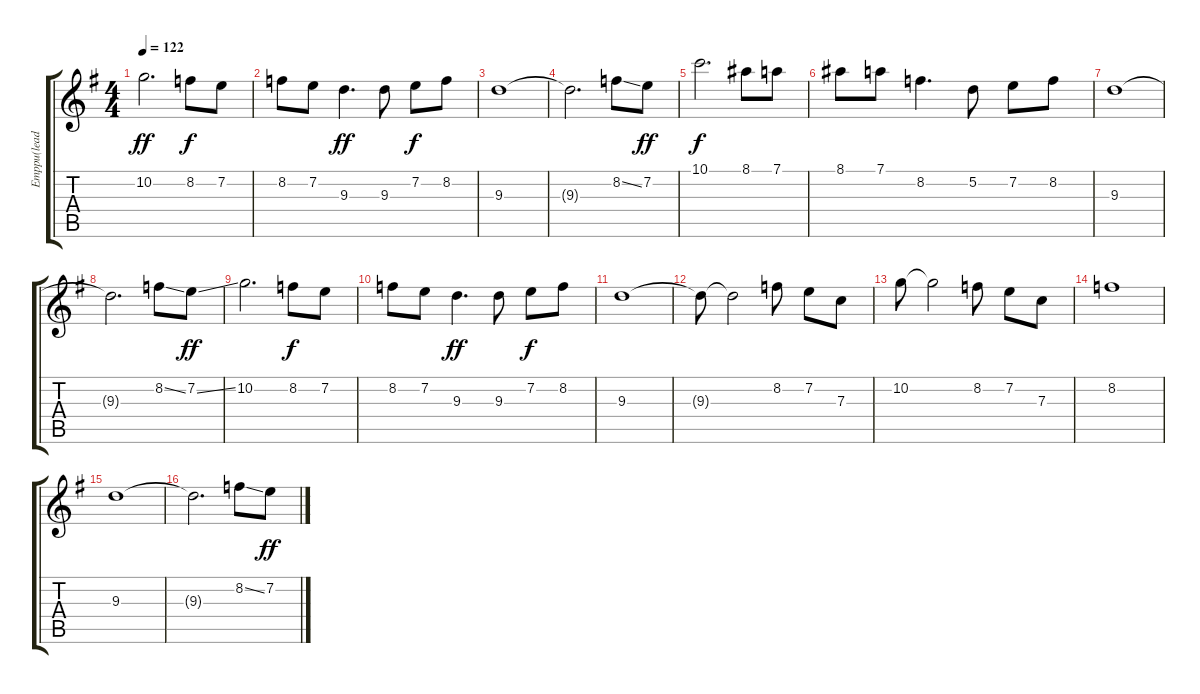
\track ("Emppu(lead)" "Emppu(lead") {instrument overdrivenguitar}
\staff {score tabs}
\tuning (D4 A3 F3 C3 G2 D2) {hide}
\ts (4 4)
\tempo 122
\clef g2
\ks g
10.2.2{d dy ff} 8.2.8{dy f} 7.2.8 |
8.2.8 7.2.8 9.3.4{d dy ff} 9.3.8 7.2.8{dy f} 8.2.8 |
9.3.1 |
9.3{t}.2{d} 8.2{ss}.8 7.2.8{dy ff} |
10.1.2{d dy f} 8.1.8 7.1.8 |
8.1.8 7.1.8 8.2.4{d} 5.2.8 7.2.8 8.2.8 |
9.3.1 |
9.3{t}.2{d} 8.2{ss}.8 7.2{ss}.8{dy ff} |
10.2.2{d} 8.2.8{dy f} 7.2.8 |
8.2.8 7.2.8 9.3.4{d dy ff} 9.3.8 7.2.8{dy f} 8.2.8 |
9.3.1 |
9.3{t}.8 9.3{t}.2 8.2.8 7.2.8 7.3.8 |
10.2.8 10.2{t}.2 8.2.8 7.2.8 7.3.8 |
8.2.1 |
9.3.1 |
9.3{t}.2{d} 8.2{ss}.8 7.2{ss}.8{dy ff}
